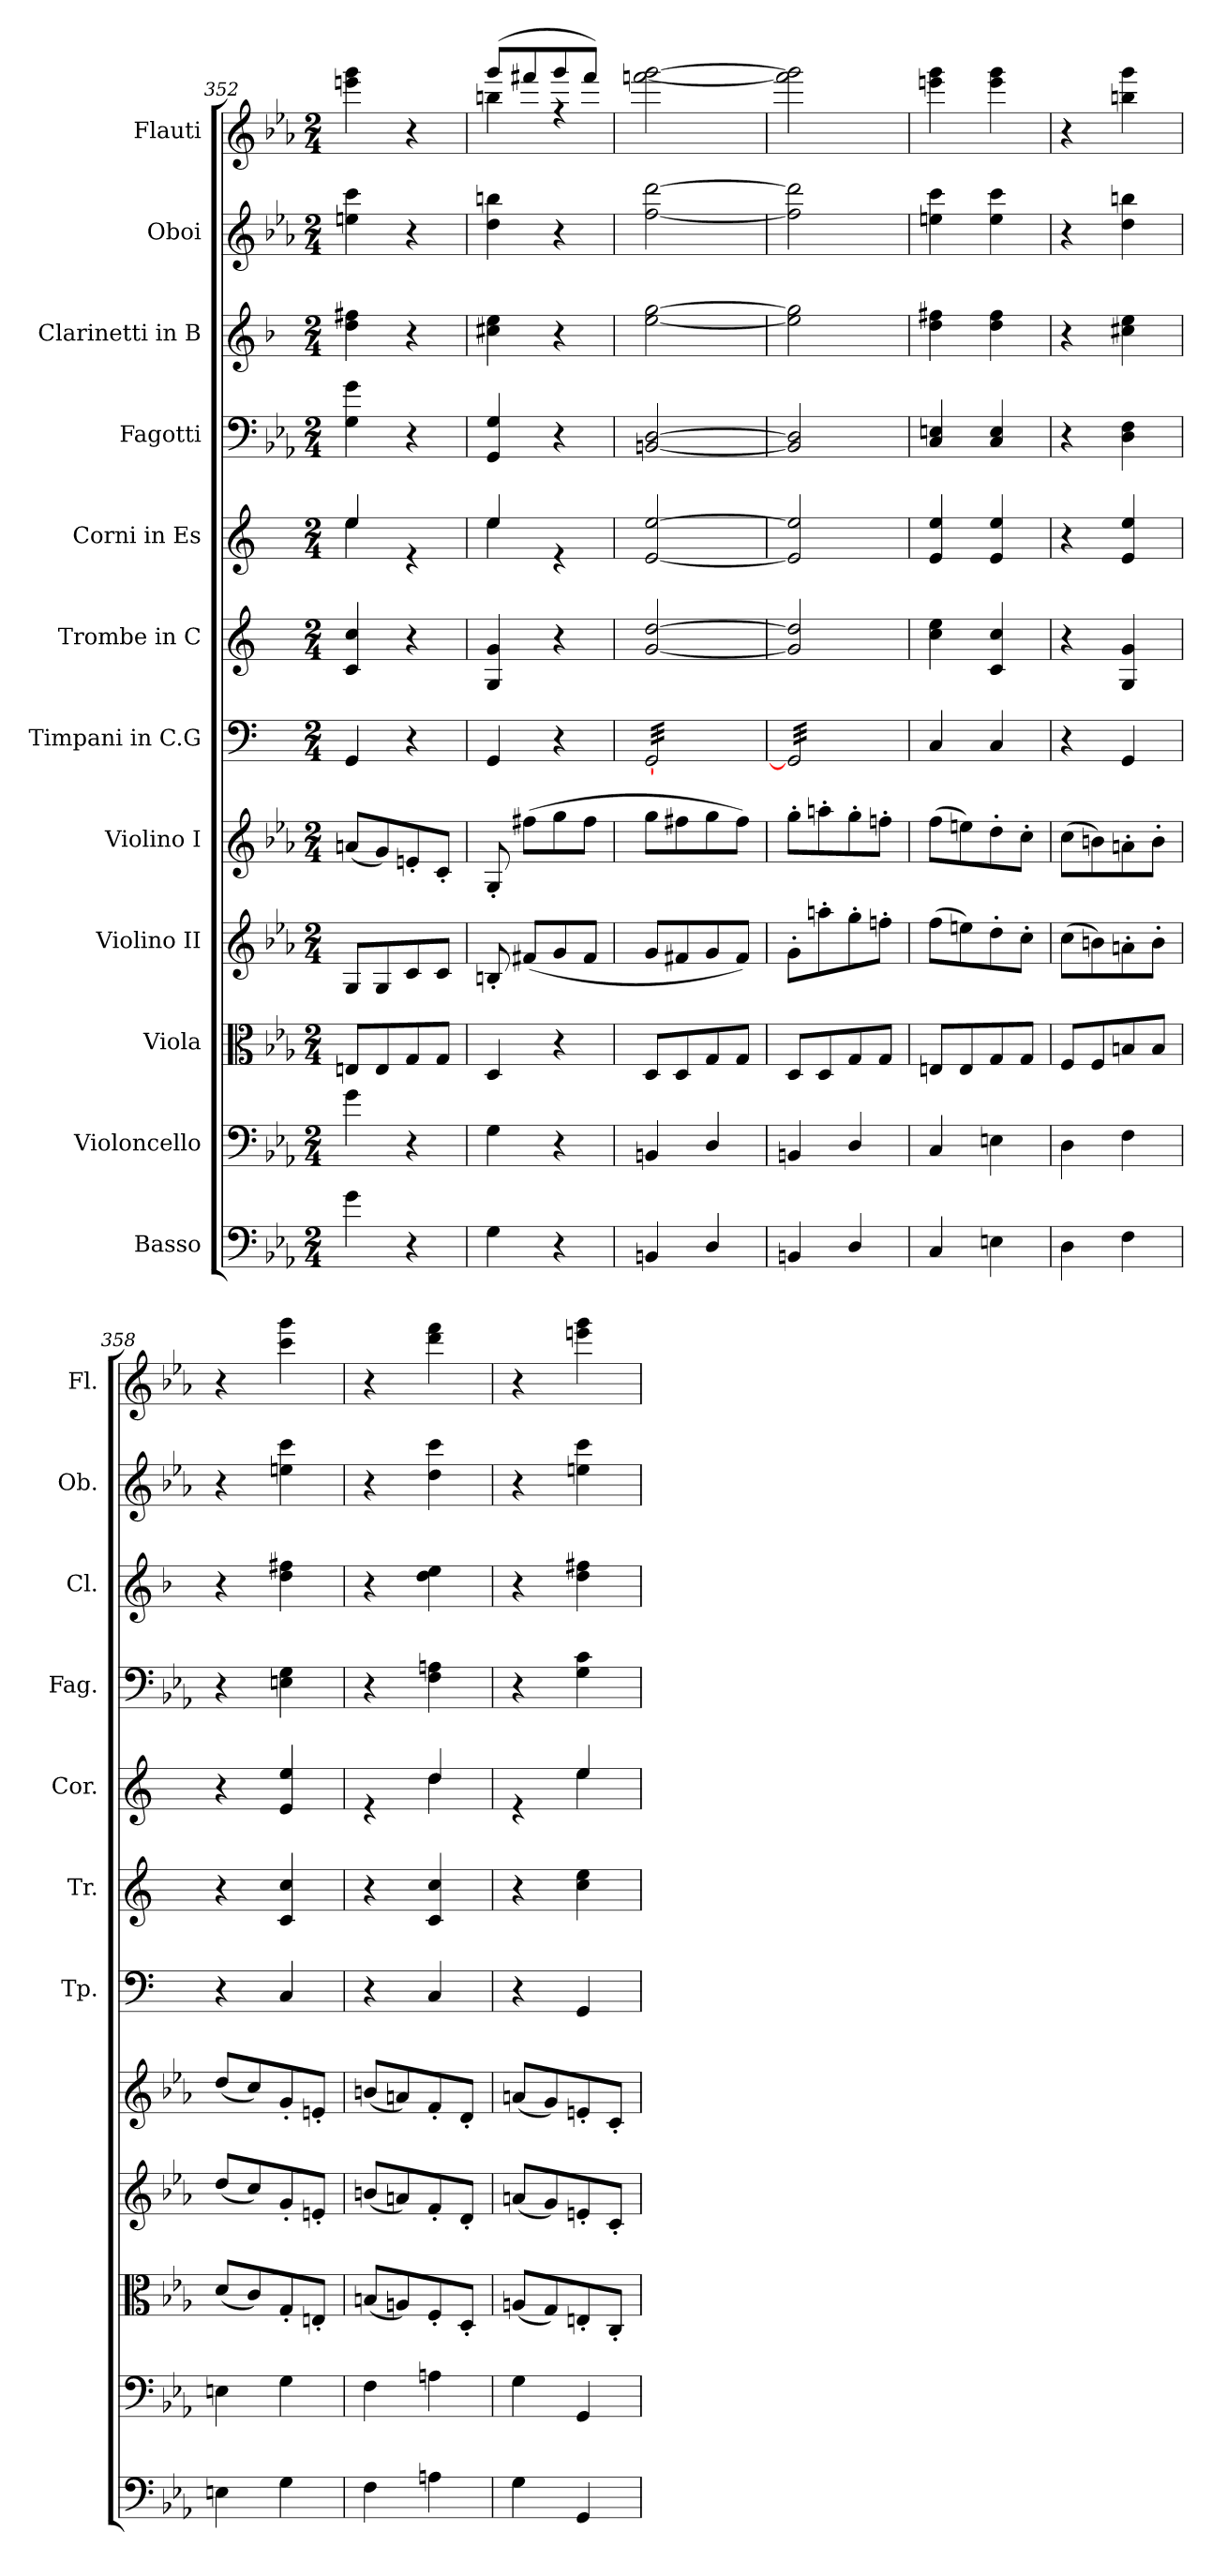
**kern	**kern	**kern	**kern	**kern	**kern	**kern	**kern	**kern	**kern	**kern	**kern
*part12	*part11	*part10	*part9	*part8	*part7	*part6	*part5	*part4	*part3	*part2	*part1
*staff12	*staff11	*staff10	*staff9	*staff8	*staff7	*staff6	*staff5	*staff4	*staff3	*staff2	*staff1
*I"Basso	*I"Violoncello	*I"Viola	*I"Violino II	*I"Violino I	*I"Timpani in C.G	*I"Trombe in C	*I"Corni in Es	*I"Fagotti	*I"Clarinetti in B	*I"Oboi	*I"Flauti
*	*	*	*	*	*I'Tp.	*I'Tr.	*I'Cor.	*I'Fag.	*I'Cl.	*I'Ob.	*I'Fl.
*clefF4	*clefF4	*clefC3	*clefG2	*clefG2	*clefF4	*clefG2	*clefG2	*clefF4	*clefG2	*clefG2	*clefG2
*ITrd7c12	*	*	*	*	*	*	*ITrd5c9	*	*ITrd1c2	*	*
*k[b-e-a-]	*k[b-e-a-]	*k[b-e-a-]	*k[b-e-a-]	*k[b-e-a-]	*k[]	*k[]	*k[b-e-a-]	*k[b-e-a-]	*k[b-e-a-]	*k[b-e-a-]	*k[b-e-a-]
*M2/4	*M2/4	*M2/4	*M2/4	*M2/4	*M2/4	*M2/4	*M2/4	*M2/4	*M2/4	*M2/4	*M2/4
=352	=352	=352	=352	=352	=352	=352	=352	=352	=352	=352	=352
*	*	*	*	*	*	*	*^	*	*	*	*
4G\	4g\	8En/L	8G/L	(8an/L	4GG/	4c/ 4cc/	4g/	4g\	4G\ 4g\	4cc\ 4een\	4een\ 4ccc\	4eeen\ 4ggg\
.	.	8E/	8G/	8g/)	.	.	.	.	.	.	.	.
4r	4r	8G/	8c/	8en'/	4r	4r	4re	4ryy	4r	4r	4r	4r
.	.	8G/J	8c/J	8c'/J	.	.	.	.	.	.	.	.
=353	=353	=353	=353	=353	=353	=353	=353	=353	=353	=353	=353	=353
*	*	*	*	*	*	*	*	*	*	*	*	*^
4GG\	4G\	4D/	8Bn'/	8G'/	4GG/	4G/ 4g/	4g/	4g\	4GG/ 4G/	4bn\ 4dd\	4dd\ 4bbn\	(8ggg/L	4bbn\
.	.	.	(8f#X/L	(>8ff#X\L	.	.	.	.	.	.	.	8fff#X/	.
4r	4r	4r	8g/	8gg\	4r	4r	4re	4ryy	4r	4r	4r	8ggg/	4rff
.	.	.	8f#/J	8ff#\J	.	.	.	.	.	.	.	8fff#/J)	.
*	*	*	*	*	*	*	*v	*v	*	*	*	*v	*v
=354	=354	=354	=354	=354	=354	=354	=354	=354	=354	=354	=354
*	*	*	*	*	*tremolo	*	*	*	*	*	*
4BBBn/	4BBn/	8D/L	8g/L	8gg\L	[32GG/LLL	[2g/ [2dd/	[2G/ [2g/	[2BBn/ [2D/	[2dd\ [2ff\	[2ff\ [2ddd\	[2fffn\ [2ggg\
.	.	.	.	.	32GG/	.	.	.	.	.	.
.	.	.	.	.	32GG/	.	.	.	.	.	.
.	.	.	.	.	32GG/	.	.	.	.	.	.
.	.	8D/	8f#X/	8ff#X\	32GG/	.	.	.	.	.	.
.	.	.	.	.	32GG/	.	.	.	.	.	.
.	.	.	.	.	32GG/	.	.	.	.	.	.
.	.	.	.	.	32GG/	.	.	.	.	.	.
4DD/	4D/	8G/	8g/	8gg\	32GG/	.	.	.	.	.	.
.	.	.	.	.	32GG/	.	.	.	.	.	.
.	.	.	.	.	32GG/	.	.	.	.	.	.
.	.	.	.	.	32GG/	.	.	.	.	.	.
.	.	8G/J	8f#/J)	8ff#\J)	32GG/	.	.	.	.	.	.
.	.	.	.	.	32GG/	.	.	.	.	.	.
.	.	.	.	.	32GG/	.	.	.	.	.	.
.	.	.	.	.	32GG/JJJ	.	.	.	.	.	.
=355	=355	=355	=355	=355	=355	=355	=355	=355	=355	=355	=355
4BBBn/	4BBn/	8D/L	8g'\L	8gg'\L	32GG/]LLL	2g/] 2dd/]	2G/] 2g/]	2BB/] 2D/]	2dd\] 2ff\]	2ff\] 2ddd\]	2fff\] 2ggg\]
.	.	.	.	.	32GG/	.	.	.	.	.	.
.	.	.	.	.	32GG/	.	.	.	.	.	.
.	.	.	.	.	32GG/	.	.	.	.	.	.
.	.	8D/	8aan'\	8aan'\	32GG/	.	.	.	.	.	.
.	.	.	.	.	32GG/	.	.	.	.	.	.
.	.	.	.	.	32GG/	.	.	.	.	.	.
.	.	.	.	.	32GG/	.	.	.	.	.	.
4DD/	4D/	8G/	8gg'\	8gg'\	32GG/	.	.	.	.	.	.
.	.	.	.	.	32GG/	.	.	.	.	.	.
.	.	.	.	.	32GG/	.	.	.	.	.	.
.	.	.	.	.	32GG/	.	.	.	.	.	.
.	.	8G/J	8ffn'\J	8ffn'\J	32GG/	.	.	.	.	.	.
.	.	.	.	.	32GG/	.	.	.	.	.	.
.	.	.	.	.	32GG/	.	.	.	.	.	.
.	.	.	.	.	32GG/JJJ	.	.	.	.	.	.
*	*	*	*	*	*Xtremolo	*	*	*	*	*	*
=356	=356	=356	=356	=356	=356	=356	=356	=356	=356	=356	=356
4CC/	4C/	8En/L	(8ff\L	(8ff\L	4C/	4cc\ 4ee\	4G/ 4g/	4C/ 4En/	4cc\ 4een\	4een\ 4ccc\	4eeen\ 4ggg\
.	.	8E/	8een\)	8een\)	.	.	.	.	.	.	.
4EEn\	4En\	8G/	8dd'\	8dd'\	4C/	4c/ 4cc/	4G/ 4g/	4C/ 4E/	4cc\ 4ee\	4ee\ 4ccc\	4eee\ 4ggg\
.	.	8G/J	8cc'\J	8cc'\J	.	.	.	.	.	.	.
=357	=357	=357	=357	=357	=357	=357	=357	=357	=357	=357	=357
4DD\	4D\	8F/L	(8cc\L	(8cc\L	4r	4r	4r	4r	4r	4r	4r
.	.	8F/	8bn\)	8bn\)	.	.	.	.	.	.	.
4FF\	4F\	8Bn/	8an'\	8an'\	4GG/	4G/ 4g/	4G/ 4g/	4D\ 4F\	4bn\ 4dd\	4dd\ 4bbn\	4bbn\ 4ggg\
.	.	8B/J	8b'\J	8b'\J	.	.	.	.	.	.	.
=358	=358	=358	=358	=358	=358	=358	=358	=358	=358	=358	=358
4EEn\	4En\	(8d/L	(8dd/L	(8dd/L	4r	4r	4r	4r	4r	4r	4r
.	.	8c/)	8cc/)	8cc/)	.	.	.	.	.	.	.
4GG\	4G\	8G'/	8g'/	8g'/	4C/	4c/ 4cc/	4G/ 4g/	4En\ 4G\	4cc\ 4een\	4een\ 4ccc\	4ccc\ 4ggg\
.	.	8En'/J	8en'/J	8en'/J	.	.	.	.	.	.	.
=359	=359	=359	=359	=359	=359	=359	=359	=359	=359	=359	=359
*	*	*	*	*	*	*	*^	*	*	*	*
4FF\	4F\	(8Bn/L	(8bn/L	(8bn/L	4r	4r	4re	4ryy	4r	4r	4r	4r
.	.	8An/)	8an/)	8an/)	.	.	.	.	.	.	.	.
4AAn\	4An\	8F'/	8f'/	8f'/	4C/	4c/ 4cc/	4f/	4f\	4F\ 4An\	4cc\ 4dd\	4dd\ 4ccc\	4ddd\ 4fff\
.	.	8D'/J	8d'/J	8d'/J	.	.	.	.	.	.	.	.
=360	=360	=360	=360	=360	=360	=360	=360	=360	=360	=360	=360	=360
4GG\	4G\	(8An/L	(8an/L	(8an/L	4r	4r	4re	4ryy	4r	4r	4r	4r
.	.	8G/)	8g/)	8g/)	.	.	.	.	.	.	.	.
4GGG/	4GG/	8En'/	8en'/	8en'/	4GG/	4cc\ 4ee\	4g/	4g\	4G\ 4c\	4cc\ 4een\	4een\ 4ccc\	4eeen\ 4ggg\
.	.	8C'/J	8c'/J	8c'/J	.	.	.	.	.	.	.	.
*	*	*	*	*	*	*	*v	*v	*	*	*	*
=	=	=	=	=	=	=	=	=	=	=	=
*-	*-	*-	*-	*-	*-	*-	*-	*-	*-	*-	*-
